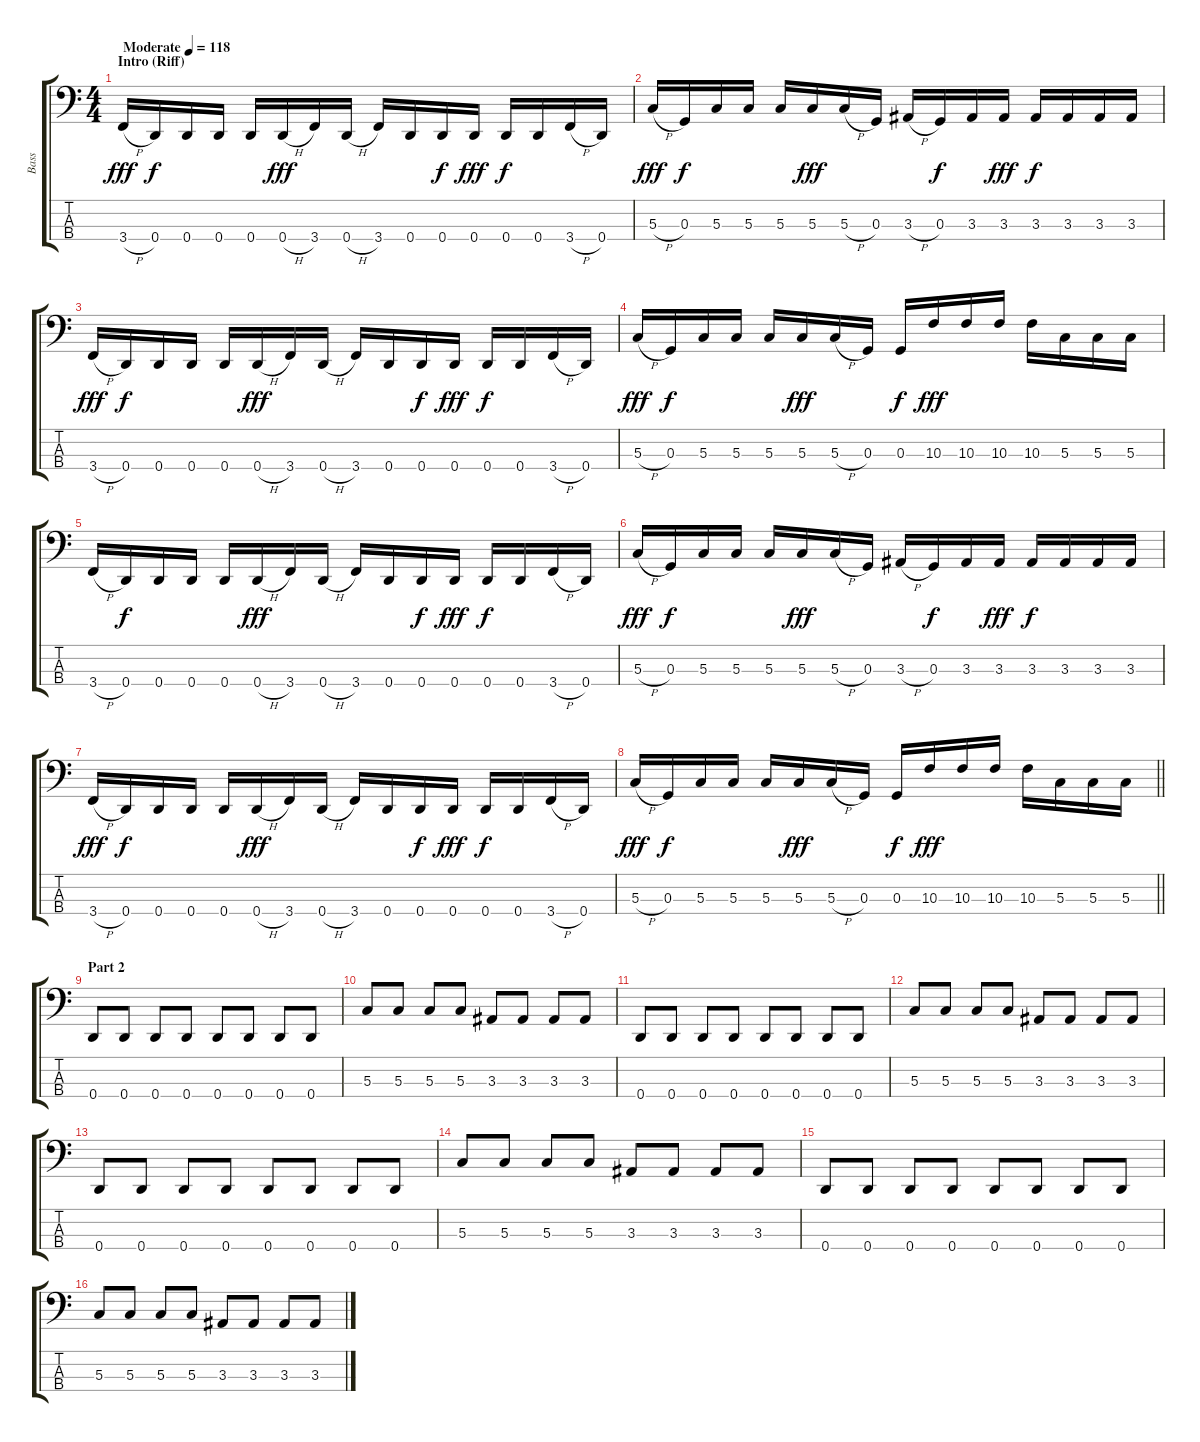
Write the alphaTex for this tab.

\track ("Bass" "Bass") {instrument electricbasspick}
\staff {score tabs}
\tuning (F2 C2 G1 D1) {hide}
\ts (4 4)
\section ("" "Intro (Riff)")
\tempo (118 "Moderate")
\clef f4
\ks c
3.4{h}.16{dy fff instrument electricbasspick} 0.4.16{dy f} 0.4.16 0.4.16 0.4.16 0.4{h}.16{dy fff} 3.4.16 0.4{h}.16 3.4.16 0.4.16 0.4.16{dy f} 0.4.16{dy fff} 0.4.16{dy f} 0.4.16 3.4{h}.16 0.4.16 |
5.3{h}.16{dy fff} 0.3.16{dy f} 5.3.16 5.3.16 5.3.16 5.3.16{dy fff} 5.3{h}.16 0.3.16 3.3{h}.16 0.3.16{dy f} 3.3.16 3.3.16{dy fff} 3.3.16{dy f} 3.3.16 3.3.16 3.3.16 |
3.4{h}.16{dy fff} 0.4.16{dy f} 0.4.16 0.4.16 0.4.16 0.4{h}.16{dy fff} 3.4.16 0.4{h}.16 3.4.16 0.4.16 0.4.16{dy f} 0.4.16{dy fff} 0.4.16{dy f} 0.4.16 3.4{h}.16 0.4.16 |
5.3{h}.16{dy fff} 0.3.16{dy f} 5.3.16 5.3.16 5.3.16 5.3.16{dy fff} 5.3{h}.16 0.3.16 0.3.16{dy f} 10.3.16{dy fff} 10.3.16 10.3.16 10.3.16 5.3.16 5.3.16 5.3.16 |
3.4{h}.16 0.4.16{dy f} 0.4.16 0.4.16 0.4.16 0.4{h}.16{dy fff} 3.4.16 0.4{h}.16 3.4.16 0.4.16 0.4.16{dy f} 0.4.16{dy fff} 0.4.16{dy f} 0.4.16 3.4{h}.16 0.4.16 |
5.3{h}.16{dy fff} 0.3.16{dy f} 5.3.16 5.3.16 5.3.16 5.3.16{dy fff} 5.3{h}.16 0.3.16 3.3{h}.16 0.3.16{dy f} 3.3.16 3.3.16{dy fff} 3.3.16{dy f} 3.3.16 3.3.16 3.3.16 |
3.4{h}.16{dy fff} 0.4.16{dy f} 0.4.16 0.4.16 0.4.16 0.4{h}.16{dy fff} 3.4.16 0.4{h}.16 3.4.16 0.4.16 0.4.16{dy f} 0.4.16{dy fff} 0.4.16{dy f} 0.4.16 3.4{h}.16 0.4.16 |
\barLineRight lightlight
5.3{h}.16{dy fff} 0.3.16{dy f} 5.3.16 5.3.16 5.3.16 5.3.16{dy fff} 5.3{h}.16 0.3.16 0.3.16{dy f} 10.3.16{dy fff} 10.3.16 10.3.16 10.3.16 5.3.16 5.3.16 5.3.16 |
\section ("" "Part 2")
0.4.8 0.4.8 0.4.8 0.4.8 0.4.8 0.4.8 0.4.8 0.4.8 |
5.3.8 5.3.8 5.3.8 5.3.8 3.3.8 3.3.8 3.3.8 3.3.8 |
0.4.8 0.4.8 0.4.8 0.4.8 0.4.8 0.4.8 0.4.8 0.4.8 |
5.3.8 5.3.8 5.3.8 5.3.8 3.3.8 3.3.8 3.3.8 3.3.8 |
0.4.8 0.4.8 0.4.8 0.4.8 0.4.8 0.4.8 0.4.8 0.4.8 |
5.3.8 5.3.8 5.3.8 5.3.8 3.3.8 3.3.8 3.3.8 3.3.8 |
0.4.8 0.4.8 0.4.8 0.4.8 0.4.8 0.4.8 0.4.8 0.4.8 |
5.3.8 5.3.8 5.3.8 5.3.8 3.3.8 3.3.8 3.3.8 3.3.8
